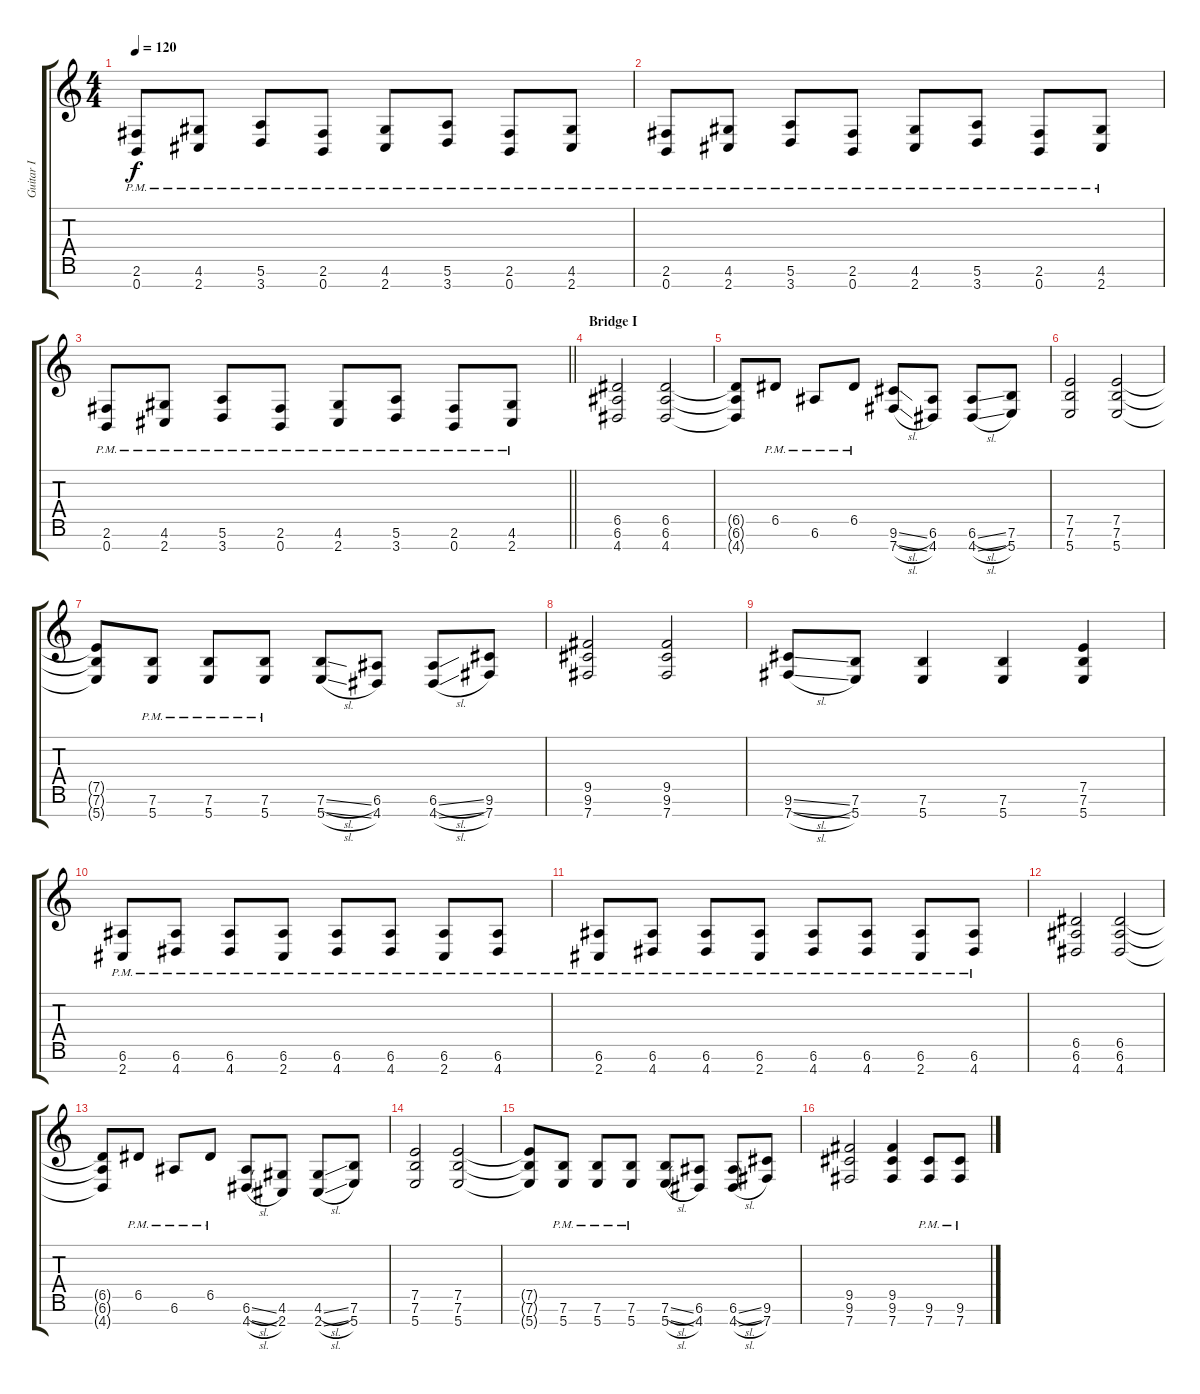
\track ("Guitar I" "Guitar I") {instrument distortionguitar}
\staff {score tabs}
\tuning (E4 B3 G3 D3 A2 E2 B1) {hide}
\ts (4 4)
\tempo 120
\clef g2
\ks c
(2.6{pm} 0.7{pm}).8{dy f} (4.6{pm} 2.7{pm}).8 (5.6{pm} 3.7{pm}).8 (2.6{pm} 0.7{pm}).8 (4.6{pm} 2.7{pm}).8 (5.6{pm} 3.7{pm}).8 (2.6{pm} 0.7{pm}).8 (4.6{pm} 2.7{pm}).8 |
(2.6{pm} 0.7{pm}).8 (4.6{pm} 2.7{pm}).8 (5.6{pm} 3.7{pm}).8 (2.6{pm} 0.7{pm}).8 (4.6{pm} 2.7{pm}).8 (5.6{pm} 3.7{pm}).8 (2.6{pm} 0.7{pm}).8 (4.6{pm} 2.7{pm}).8 |
\barLineRight lightlight
(2.6{pm} 0.7{pm}).8 (4.6{pm} 2.7{pm}).8 (5.6{pm} 3.7{pm}).8 (2.6{pm} 0.7{pm}).8 (4.6{pm} 2.7{pm}).8 (5.6{pm} 3.7{pm}).8 (2.6{pm} 0.7{pm}).8 (4.6{pm} 2.7{pm}).8 |
\section ("" "Bridge I")
(6.5 6.6 4.7).2 (6.5 6.6 4.7).2 |
(6.5{t} 6.6{t} 4.7{t}).8 6.5{pm}.8 6.6{pm}.8 6.5{pm}.8 (9.6{sl} 7.7{sl}).8 (6.6 4.7).8 (6.6{sl} 4.7{sl}).8 (7.6 5.7).8 |
(7.5 7.6 5.7).2 (7.5 7.6 5.7).2 |
(7.5{t} 7.6{t} 5.7{t}).8 (7.6{pm} 5.7{pm}).8 (7.6{pm} 5.7{pm}).8 (7.6{pm} 5.7{pm}).8 (7.6{sl} 5.7{sl}).8 (6.6 4.7).8 (6.6{sl} 4.7{sl}).8 (9.6 7.7).8 |
(9.5 9.6 7.7).2 (9.5 9.6 7.7).2 |
(9.6{sl} 7.7{sl}).8 (7.6 5.7).8 (7.6 5.7).4 (7.6 5.7).4 (7.5 7.6 5.7).4 |
(6.6{pm} 2.7{pm}).8 (6.6{pm} 4.7{pm}).8 (6.6{pm} 4.7{pm}).8 (6.6{pm} 2.7{pm}).8 (6.6{pm} 4.7{pm}).8 (6.6{pm} 4.7{pm}).8 (6.6{pm} 2.7{pm}).8 (6.6{pm} 4.7{pm}).8 |
(6.6{pm} 2.7{pm}).8 (6.6{pm} 4.7{pm}).8 (6.6{pm} 4.7{pm}).8 (6.6{pm} 2.7{pm}).8 (6.6{pm} 4.7{pm}).8 (6.6{pm} 4.7{pm}).8 (6.6{pm} 2.7{pm}).8 (6.6{pm} 4.7{pm}).8 |
(6.5 6.6 4.7).2 (6.5 6.6 4.7).2 |
(6.5{t} 6.6{t} 4.7{t}).8 6.5{pm}.8 6.6{pm}.8 6.5{pm}.8 (6.6{sl} 4.7{sl}).8 (4.6 2.7).8 (4.6{sl} 2.7{sl}).8 (7.6 5.7).8 |
(7.5 7.6 5.7).2 (7.5 7.6 5.7).2 |
(7.5{t} 7.6{t} 5.7{t}).8 (7.6{pm} 5.7{pm}).8 (7.6{pm} 5.7{pm}).8 (7.6{pm} 5.7{pm}).8 (7.6{sl} 5.7{sl}).8 (6.6 4.7).8 (6.6{sl} 4.7{sl}).8 (9.6 7.7).8 |
(9.5 9.6 7.7).2 (9.5 9.6 7.7).4 (9.6{pm} 7.7{pm}).8 (9.6{pm} 7.7{pm}).8
